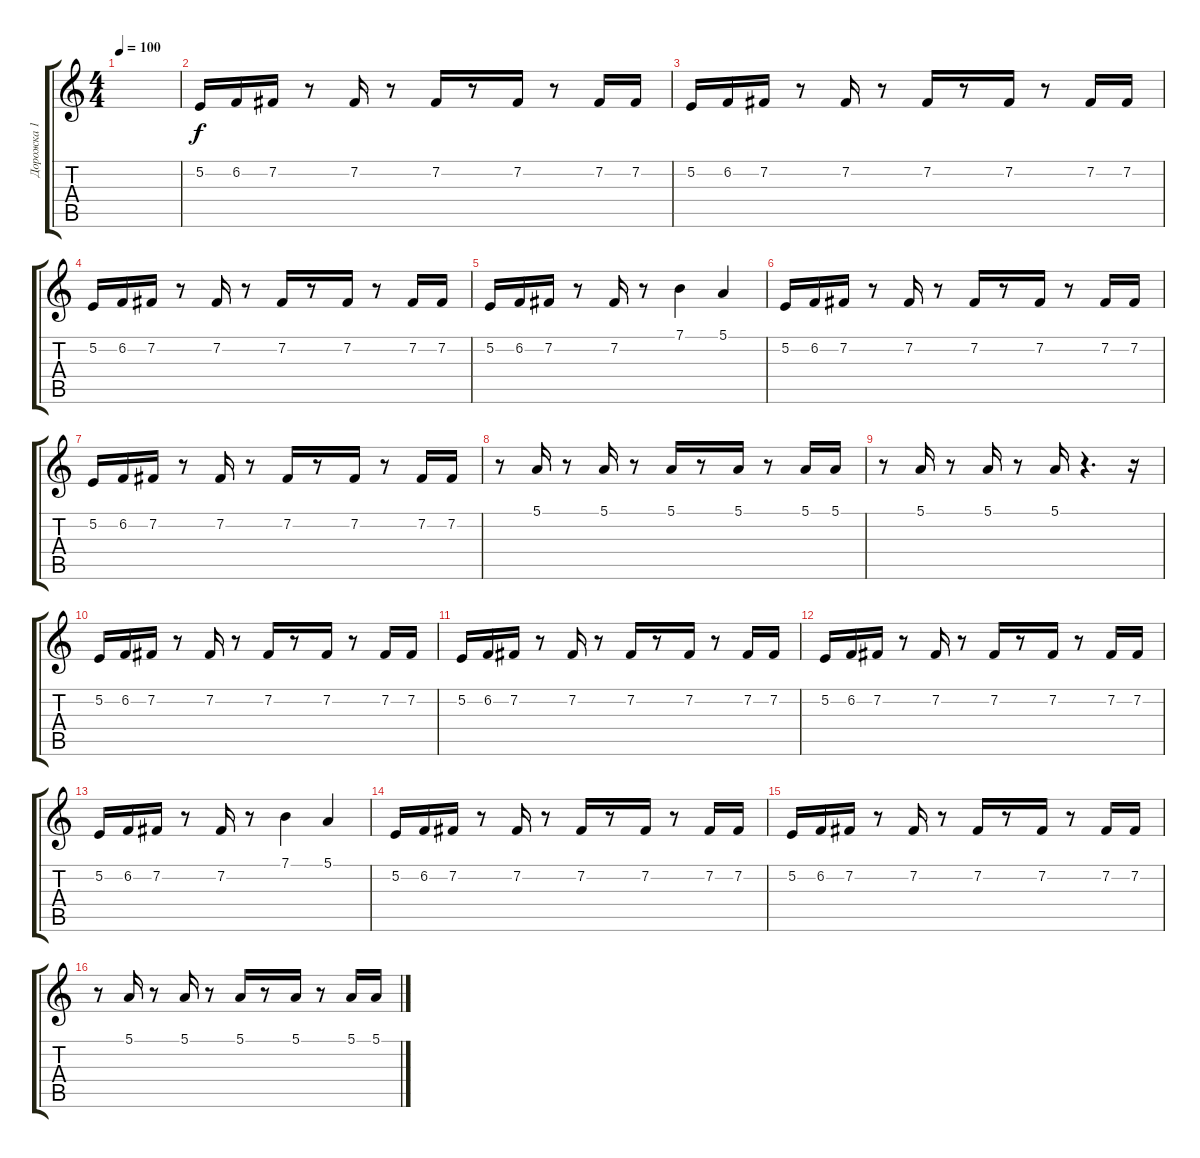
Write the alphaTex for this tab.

\track ("Дорожка 1" "Дорожка 1") {instrument electricpiano2}
\staff {score tabs}
\tuning (E4 B3 G3 D3 A2 E2) {hide}
\ts (4 4)
\tempo 100
\clef g2
\ks c
|
5.2.16 6.2.16 7.2.16 r.8 7.2.16 r.8 7.2.16 r.8 7.2.16 r.8 7.2.16 7.2.16 |
5.2.16 6.2.16 7.2.16 r.8 7.2.16 r.8 7.2.16 r.8 7.2.16 r.8 7.2.16 7.2.16 |
5.2.16 6.2.16 7.2.16 r.8 7.2.16 r.8 7.2.16 r.8 7.2.16 r.8 7.2.16 7.2.16 |
5.2.16 6.2.16 7.2.16 r.8 7.2.16 r.8 7.1.4 5.1.4 |
5.2.16 6.2.16 7.2.16 r.8 7.2.16 r.8 7.2.16 r.8 7.2.16 r.8 7.2.16 7.2.16 |
5.2.16 6.2.16 7.2.16 r.8 7.2.16 r.8 7.2.16 r.8 7.2.16 r.8 7.2.16 7.2.16 |
r.8 5.1.16 r.8 5.1.16 r.8 5.1.16 r.8 5.1.16 r.8 5.1.16 5.1.16 |
r.8 5.1.16 r.8 5.1.16 r.8 5.1.16 r.4{d} r.16 |
5.2.16 6.2.16 7.2.16 r.8 7.2.16 r.8 7.2.16 r.8 7.2.16 r.8 7.2.16 7.2.16 |
5.2.16 6.2.16 7.2.16 r.8 7.2.16 r.8 7.2.16 r.8 7.2.16 r.8 7.2.16 7.2.16 |
5.2.16 6.2.16 7.2.16 r.8 7.2.16 r.8 7.2.16 r.8 7.2.16 r.8 7.2.16 7.2.16 |
5.2.16 6.2.16 7.2.16 r.8 7.2.16 r.8 7.1.4 5.1.4 |
5.2.16 6.2.16 7.2.16 r.8 7.2.16 r.8 7.2.16 r.8 7.2.16 r.8 7.2.16 7.2.16 |
5.2.16 6.2.16 7.2.16 r.8 7.2.16 r.8 7.2.16 r.8 7.2.16 r.8 7.2.16 7.2.16 |
r.8 5.1.16 r.8 5.1.16 r.8 5.1.16 r.8 5.1.16 r.8 5.1.16 5.1.16
